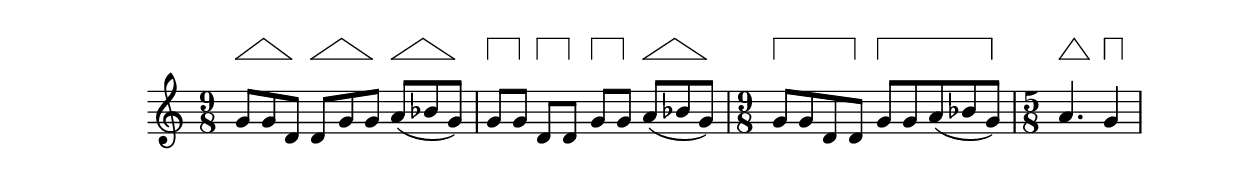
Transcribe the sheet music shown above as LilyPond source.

% Do not edit this file; it is automatically
% generated from Documentation/snippets/new
% This file is in the public domain.
%% Note: this file works from version 2.13.29
\version "2.13.31"

\header {
%% Translation of GIT committish: 0b55335aeca1de539bf1125b717e0c21bb6fa31b
  texidoces = "
La agrupación de pulsos dentro de un compás está controlada por la
agrupación predeterminada que se establece en @code{beamSettings}.
Estas agrupaciones se pueden establecer mediante el uso de
@code{\\overrideBeamSettings}.  De forma alternativa, se puede usar la
función de Scheme @code{set-time-signature} para establecer tanto el
compás como la regla de agrupamiento predeterminada.
@code{set-time-signature} acepta tres argumentos: el número de pulsos,
la longitud del pulso y la agrupación interna de los pulsos en el
compás.  Si el grabador @code{Measure_grouping_engraver} está incluido
en uno de los contextos de presentación, se imprimirán signos de
agrupación de pulsos.  Estos símbolos facilitan la lectura de música
moderna rítmicamente compleja.  En este ejemplo, el compás de 9/8 se
agrupa según dos patrones distintos utilizando los dos métodos,
mientras que el compás de 5/8 se agrupa de acuerdo con el ajuste
predeterminado que está en @file{scm/beam-settings.scm}:

"
doctitlees = "Símbolos de dirección y símbolos de agrupación de compás"


%% Translation of GIT committish: 0a868be38a775ecb1ef935b079000cebbc64de40
  texidocde = "
Optionen, mit denen die Balken in einem Takt gruppiert werden, sind
durch die Scheme-Funktion @code{set-time-signature} erhältlich, die
drei Argumente braucht:  Die Zahl der Taktschläge, die Länge des
Schlages und die interne gruppieren von Balken in dem Takt.  Wenn der
@code{Measure_grouping_engraver} hinzugefügt worden ist, erstellt
diese Funktion auch @code{MeasureGrouping}-(Taktgruppen)-Zeichen.  Derartige
Zeichen erleichtern das Lesen von rhythmisch komplexer Musik.  In dem
Beispiel ist der 9/8-Takt in 2, 2, 2 und 3 aufgeteilt.  Das wird
der @code{set-time-signature}-Funktion als das dritte Argument mitgegeben:
@code{'(2 2 2 3)}:

"
  doctitlede = "Dirigierzeichen Taktgruppenzeichen"



%% Translation of GIT committish: 190a067275167c6dc9dd0afef683d14d392b7033
  texidocfr = "
Les règles de ligature par mesure sont gérées par la propriété
@code{beatStructure}.  Ses valeurs par défaut sont répertoriées, par
métrique, dans le fichier @code{scm/time-signature-settings.scm}.  Elles
sont modifiables grâce à la commande @code{\\set}.
La fonction Scheme @code{set-time-signature} permet quant à elle de
définir à la fois la métrique et la pulsation.  Celle-ci prend trois
arguments@tie{}: le nombre de pulsations, la durée de la pulsation et le
regroupement des pulsations dans la mesure.   @code{\\time} et
@code{set-time-signature} s'appliquent tous deux au contexte
@code{Timing}@tie{}; ils ne redéfiniront donc pas les valeurs de
@code{beatStructure} ou @code{baseMoment} lorsque qu'elles sont
modifiées dans un contexte de niveau inférieur comme @code{Voice} par
exemple.
Si l'on fait appel au @code{Measure_grouping_engraver}, la fonction
@code{set-time-signature} créera aussi des symboles
@code{MeasureGrouping}.  Ces symboles aident à la lecture des œuvres
modernes à la rythmique complexe.  Dans l'exemple qui suit, la mesure à
9/8 est divisée en 2, 2, 2 et 3, alors que la mesure à 5/8 répond aux
règles par défaut contenues dans le fichier @w{@code{scm/beam-settings.scm}}.

"
  doctitlefr = "Signes de direction signes de sous-groupe"

  lsrtags = "rhythms"
  texidoc = "
Beat grouping within a measure is controlled by the context property
@code{beatStructure}.  Values of @code{beatStructure} are
established for many time signatures in
@file{scm/time-signature-settings.scm}.  Values of @code{beatStructure}
can be changed or set with @code{\set}.
Alternatively, the
Scheme function @code{set-time-signature} can be used to both
set the time signature and establish the beat structure.
@code{set-time-signature}, takes three arguments: the
number of beats, the beat length, and the internal grouping of beats in
the measure.  @code{\time} and @code{set-time-signature} both apply
to the @code{Timing} context, so they will not reset values of
@code{beatStructure} or @code{baseMoment} that are set in
other lower-level contexts, such as @code{Voice}.

If the @code{Measure_grouping_engraver} is included
in one of the display contexts, measure grouping signs will be
created.  Such signs ease reading rhythmically complex modern music.
In the example, the 9/8 measure is grouped in two different
patterns using the two different methods, while the 5/8 measure
is grouped according to the default setting in
@file{scm/time-signature-settings.scm}:
"
  doctitle = "Conducting signs measure grouping signs"
} % begin verbatim



\score {
  \new Voice \relative c'' {
    \time 9/8
    g8 g d d g g a( bes g) |
    \set Timing.beatStructure = #'(2 2 2 3)
    g8 g d d g g a( bes g) |
    #(set-time-signature 9 8 '(4 5))
    g8 g d d g g a( bes g) |
    \time 5/8
    a4. g4 |
  }
  \layout {
    \context {
      \Staff
      \consists "Measure_grouping_engraver"
    }
  }
}
